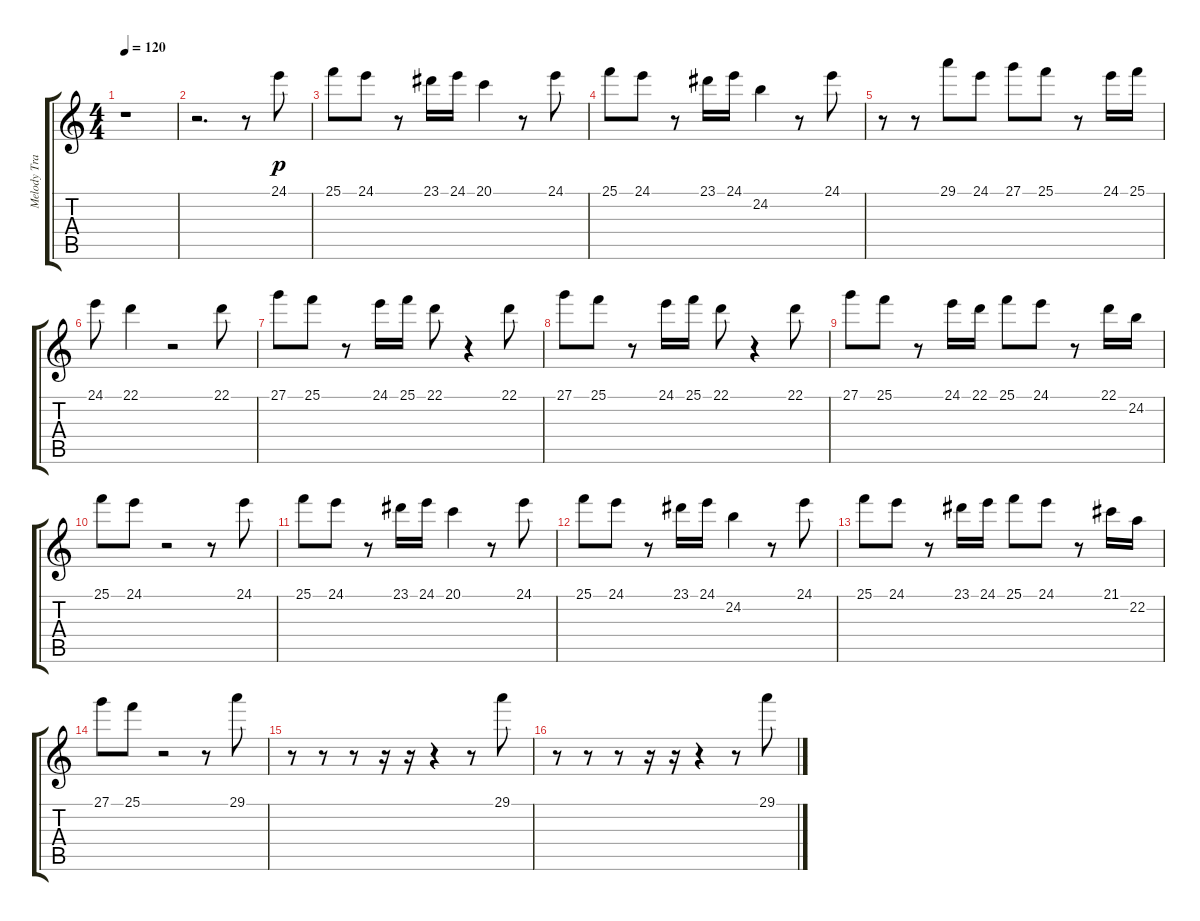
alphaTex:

\track ("Melody Track 1" "Melody Tra") {instrument whistle}
\staff {score tabs}
\tuning (E4 B3 G3 D3 A2 E2) {hide}
\ts (4 4)
\tempo 120
\clef g2
\ks c
r.1{dy p instrument whistle} |
r.2{d} r.8 24.1.8 |
25.1.8 24.1.8 r.8 23.1.16 24.1.16 20.1.4 r.8 24.1.8 |
25.1.8 24.1.8 r.8 23.1.16 24.1.16 24.2.4 r.8 24.1.8 |
r.8 r.8 29.1.8 24.1.8 27.1.8 25.1.8 r.8 24.1.16 25.1.16 |
24.1.8 22.1.4 r.2 22.1.8 |
27.1.8 25.1.8 r.8 24.1.16 25.1.16 22.1.8 r.4 22.1.8 |
27.1.8 25.1.8 r.8 24.1.16 25.1.16 22.1.8 r.4 22.1.8 |
27.1.8 25.1.8 r.8 24.1.16 22.1.16 25.1.8 24.1.8 r.8 22.1.16 24.2.16 |
25.1.8 24.1.8 r.2 r.8 24.1.8 |
25.1.8 24.1.8 r.8 23.1.16 24.1.16 20.1.4 r.8 24.1.8 |
25.1.8 24.1.8 r.8 23.1.16 24.1.16 24.2.4 r.8 24.1.8 |
25.1.8 24.1.8 r.8 23.1.16 24.1.16 25.1.8 24.1.8 r.8 21.1.16 22.2.16 |
27.1.8 25.1.8 r.2 r.8 29.1.8 |
r.8 r.8 r.8 r.16 r.16 r.4 r.8 29.1.8 |
r.8 r.8 r.8 r.16 r.16 r.4 r.8 29.1.8
